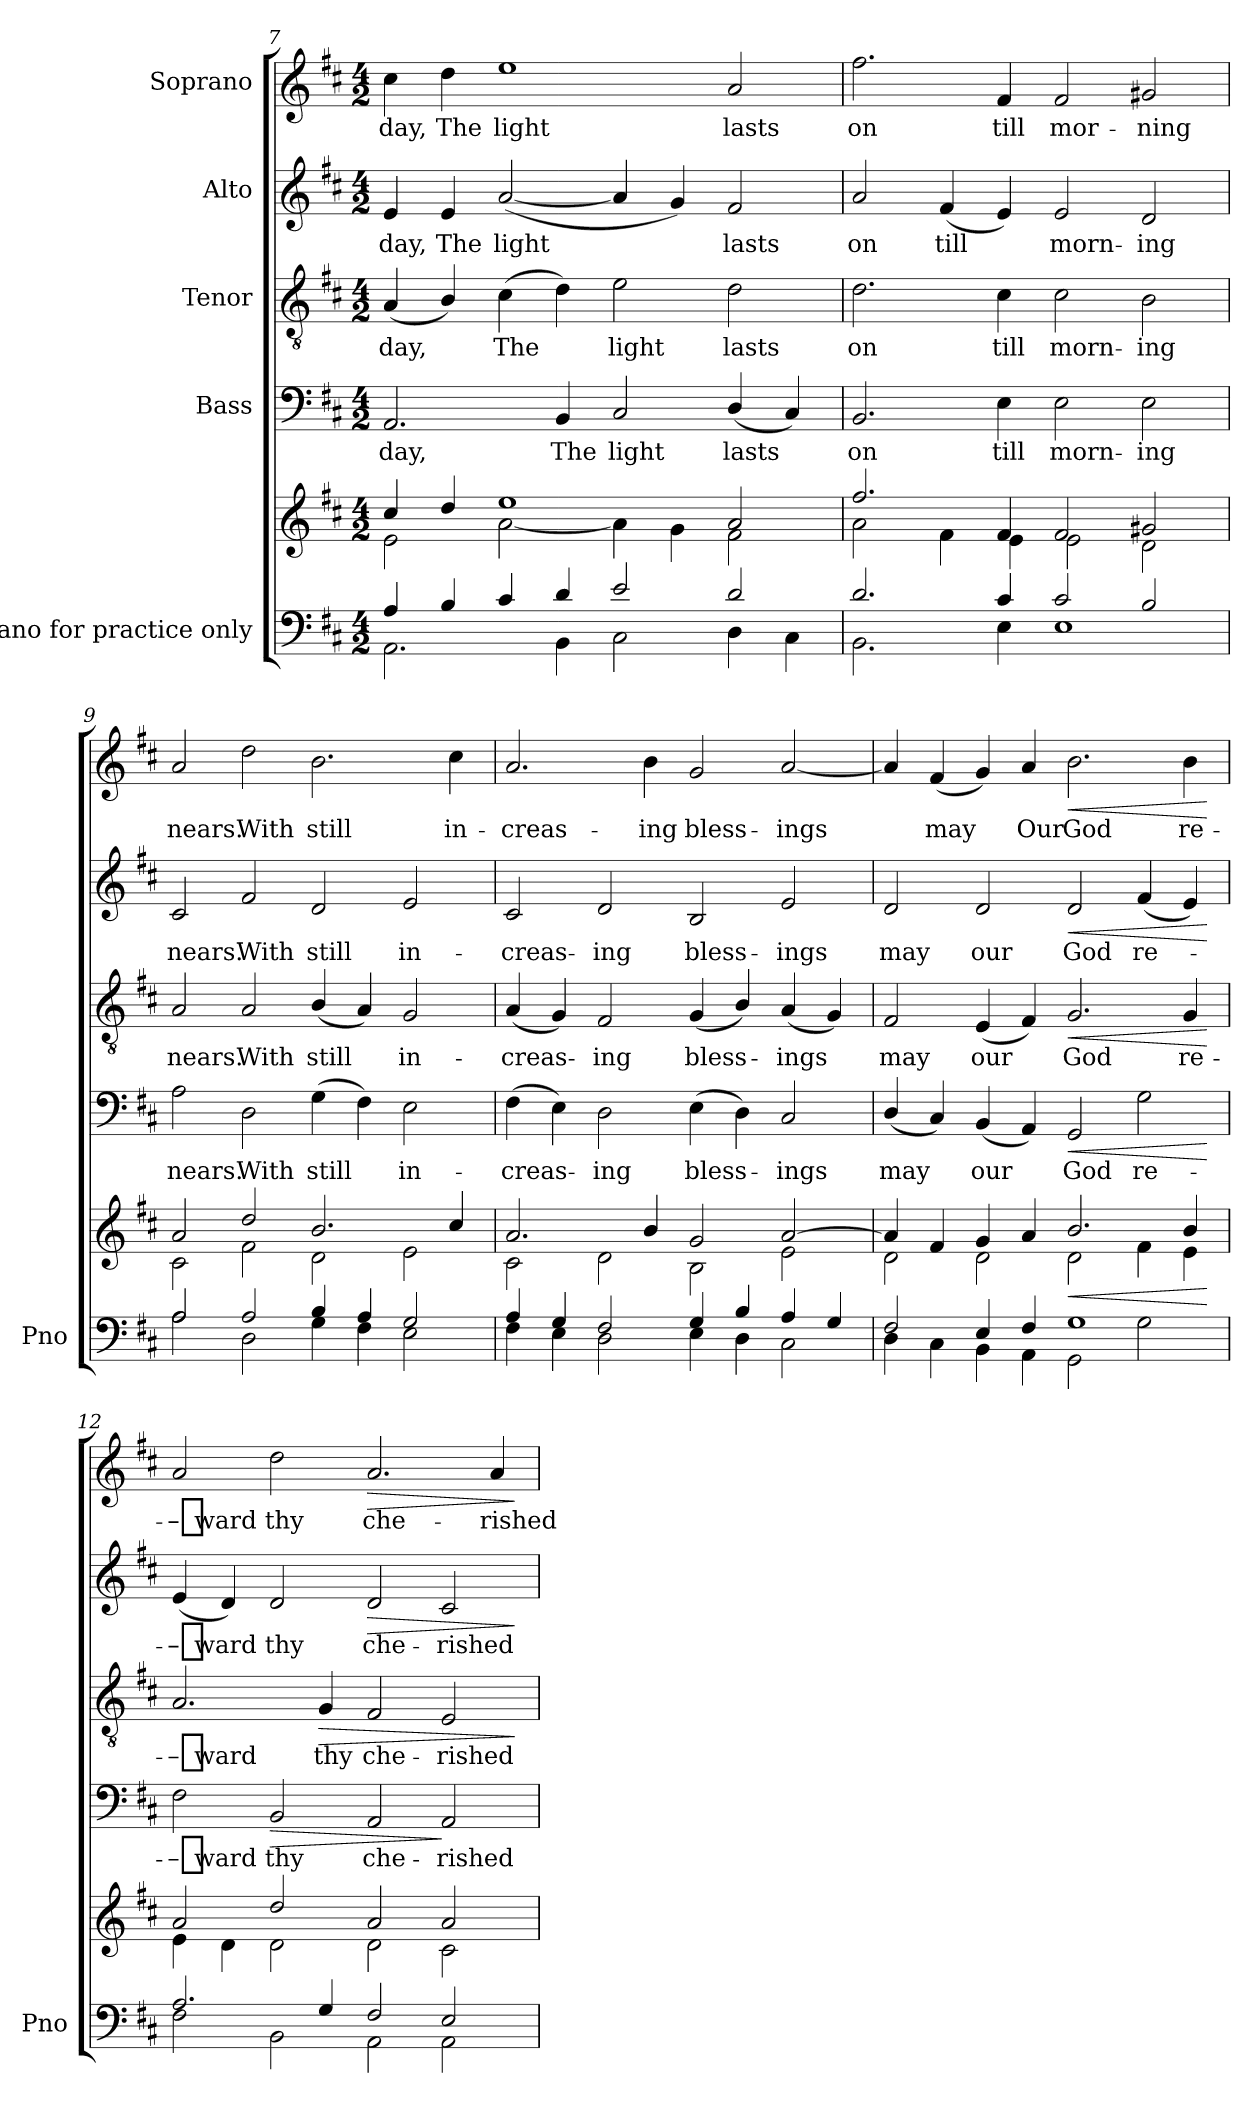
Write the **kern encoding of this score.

**kern	**kern	**dynam	**kern	**text	**dynam	**kern	**text	**dynam	**kern	**text	**dynam	**kern	**text	**dynam
*part5	*part5	*part5	*part4	*part4	*part4	*part3	*part3	*part3	*part2	*part2	*part2	*part1	*part1	*part1
*staff6	*staff5	*staff5/6	*staff4	*staff4	*staff4	*staff3	*staff3	*staff3	*staff2	*staff2	*staff2	*staff1	*staff1	*staff1
*I"Piano for practice only	*	*	*I"Bass	*	*	*I"Tenor	*	*	*I"Alto	*	*	*I"Soprano	*	*
*I'Pno	*	*	*	*	*	*	*	*	*	*	*	*	*	*
*clefF4	*clefG2	*	*clefF4	*	*	*clefGv2	*	*	*clefG2	*	*	*clefG2	*	*
*k[f#c#]	*k[f#c#]	*	*k[f#c#]	*	*	*k[f#c#]	*	*	*k[f#c#]	*	*	*k[f#c#]	*	*
*M4/2	*M4/2	*	*M4/2	*	*	*M4/2	*	*	*M4/2	*	*	*M4/2	*	*
=7	=7	=7	=7	=7	=7	=7	=7	=7	=7	=7	=7	=7	=7	=7
*^	*^	*	*	*	*	*	*	*	*	*	*	*	*	*
!	!	!	!	!	!	!LO:LY:b	!	!	!LO:LY:b	!	!	!LO:LY:b	!	!	!LO:LY:b	!
4A/	2.AA\	4cc#/	2e\	.	2.AA/	day,	.	(<4A/	day,	.	4e/	day,	.	4cc#\	day,	.
!	!	!	!	!	!	!	!	!	!	!	!	!LO:LY:b	!	!	!LO:LY:b	!
4B/	.	4dd/	.	.	.	.	.	4B/)	.	.	4e/	The	.	4dd\	The	.
!	!	!	!	!	!	!	!	!	!LO:LY:b	!	!	!LO:LY:b	!	!	!LO:LY:b	!
4c#/	.	1ee	[2a\	.	.	.	.	(>4c#\	The	.	(<[2a/	light	.	1ee	light	.
!	!	!	!	!	!	!LO:LY:b	!	!	!	!	!	!	!	!	!	!
4d/	4BB\	.	.	.	4BB/	The	.	4d\)	.	.	.	.	.	.	.	.
!	!	!	!	!	!	!LO:LY:b	!	!	!LO:LY:b	!	!	!	!	!	!	!
2e/	2C#\	.	4a\]	.	2C#/	light	.	2e\	light	.	4a/]	.	.	.	.	.
.	.	.	4g\	.	.	.	.	.	.	.	4g/)	.	.	.	.	.
!	!	!	!	!	!	!LO:LY:b	!	!	!LO:LY:b	!	!	!LO:LY:b	!	!	!LO:LY:b	!
2d/	4D\	2a/	2f#\	.	(<4D/	lasts	.	2d\	lasts	.	2f#/	lasts	.	2a/	lasts	.
.	4C#\	.	.	.	4C#/)	.	.	.	.	.	.	.	.	.	.	.
!!LO:PB:g=z
=8	=8	=8	=8	=8	=8	=8	=8	=8	=8	=8	=8	=8	=8	=8	=8	=8
!	!	!	!	!	!	!LO:LY:b	!	!	!LO:LY:b	!	!	!LO:LY:b	!	!	!LO:LY:b	!
2.d/	2.BB\	2.ff#/	2a\	.	2.BB/	on	.	2.d\	on	.	2a/	on	.	2.ff#\	on	.
!	!	!	!	!	!	!	!	!	!	!	!	!LO:LY:b	!	!	!	!
.	.	.	4f#\	.	.	.	.	.	.	.	(<4f#/	till	.	.	.	.
!	!	!	!	!	!	!LO:LY:b	!	!	!LO:LY:b	!	!	!	!	!	!LO:LY:b	!
4c#/	4E\	4f#/	4e\	.	4E\	till	.	4c#\	till	.	4e/)	.	.	4f#/	till	.
!	!	!	!	!	!	!LO:LY:b	!	!	!LO:LY:b	!	!	!LO:LY:b	!	!	!LO:LY:b	!
2c#/	1E	2f#/	2e\	.	2E\	morn-	.	2c#\	morn-	.	2e/	-morn-	.	2f#/	mor-	.
!	!	!	!	!	!	!LO:LY:b	!	!	!LO:LY:b	!	!	!LO:LY:b	!	!	!LO:LY:b	!
2B/	.	2g#X/	2d\	.	2E\	-ing	.	2B\	-ing	.	2d/	-ing	.	2g#X/	-ning	.
=9	=9	=9	=9	=9	=9	=9	=9	=9	=9	=9	=9	=9	=9	=9	=9	=9
!	!	!	!	!	!	!LO:LY:b	!	!	!LO:LY:b	!	!	!LO:LY:b	!	!	!LO:LY:b	!
2A/	2A\	2a/	2c#\	.	2A\	nears.	.	2A/	nears.	.	2c#/	nears.	.	2a/	nears.	.
!	!	!	!	!	!	!LO:LY:b	!	!	!LO:LY:b	!	!	!LO:LY:b	!	!	!LO:LY:b	!
2A/	2D\	2dd/	2f#\	.	2D\	With	.	2A/	With	.	2f#/	With	.	2dd\	With	.
!	!	!	!	!	!	!LO:LY:b	!	!	!LO:LY:b	!	!	!LO:LY:b	!	!	!LO:LY:b	!
4B/	4G\	2.b/	2d\	.	(>4G\	still	.	(<4B/	still	.	2d/	still	.	2.b\	still	.
4A/	4F#\	.	.	.	4F#\)	.	.	4A/)	.	.	.	.	.	.	.	.
!	!	!	!	!	!	!LO:LY:b	!	!	!LO:LY:b	!	!	!LO:LY:b	!	!	!	!
2G/	2E\	.	2e\	.	2E\	in-	.	2G/	in-	.	2e/	in-	.	.	.	.
!	!	!	!	!	!	!	!	!	!	!	!	!	!	!	!LO:LY:b	!
.	.	4cc#/	.	.	.	.	.	.	.	.	.	.	.	4cc#\	in-	.
=10	=10	=10	=10	=10	=10	=10	=10	=10	=10	=10	=10	=10	=10	=10	=10	=10
!	!	!	!	!	!	!LO:LY:b	!	!	!LO:LY:b	!	!	!LO:LY:b	!	!	!LO:LY:b	!
4A/	4F#\	2.a/	2c#\	.	(>4F#\	-creas-	.	(<4A/	-creas-	.	2c#/	-creas-	.	2.a/	-creas-	.
4G/	4E\	.	.	.	4E\)	.	.	4G/)	.	.	.	.	.	.	.	.
!	!	!	!	!	!	!LO:LY:b	!	!	!LO:LY:b	!	!	!LO:LY:b	!	!	!	!
2F#/	2D\	.	2d\	.	2D\	-ing	.	2F#/	-ing	.	2d/	-ing	.	.	.	.
!	!	!	!	!	!	!	!	!	!	!	!	!	!	!	!LO:LY:b	!
.	.	4b/	.	.	.	.	.	.	.	.	.	.	.	4b\	-ing	.
!	!	!	!	!	!	!LO:LY:b	!	!	!LO:LY:b	!	!	!LO:LY:b	!	!	!LO:LY:b	!
4G/	4E\	2g/	2B\	.	(>4E\	bless-	.	(<4G/	bless-	.	2B/	bless-	.	2g/	bless-	.
4B/	4D\	.	.	.	4D\)	.	.	4B/)	.	.	.	.	.	.	.	.
!	!	!	!	!	!	!LO:LY:b	!	!	!LO:LY:b	!	!	!LO:LY:b	!	!	!LO:LY:b	!
4A/	2C#\	[2a/	2e\	.	2C#/	-ings	.	(<4A/	-ings	.	2e/	-ings	.	[2a/	-ings	.
4G/	.	.	.	.	.	.	.	4G/)	.	.	.	.	.	.	.	.
=11	=11	=11	=11	=11	=11	=11	=11	=11	=11	=11	=11	=11	=11	=11	=11	=11
!	!	!	!	!	!	!LO:LY:b	!	!	!LO:LY:b	!	!	!LO:LY:b	!	!	!	!
2F#/	4D\	4a/]	2d\	.	(<4D/	may	.	2F#/	may	.	2d/	may	.	4a/]	.	.
!	!	!	!	!	!	!	!	!	!	!	!	!	!	!	!LO:LY:b	!
.	4C#\	4f#/	.	.	4C#/)	.	.	.	.	.	.	.	.	(<4f#/	may	.
!	!	!	!	!	!	!LO:LY:b	!	!	!LO:LY:b	!	!	!LO:LY:b	!	!	!	!
4E/	4BB\	4g/	2d\	.	(<4BB/	our	.	(<4E/	our	.	2d/	our	.	4g/)	.	.
!	!	!	!	!	!	!	!	!	!	!	!	!	!	!	!LO:LY:b	!
4F#/	4AA\	4a/	.	.	4AA/)	.	.	4F#/)	.	.	.	.	.	4a/	Our	.
!	!	!	!	!LO:HP:b	!	!LO:LY:b	!LO:HP:b	!	!LO:LY:b	!LO:HP:b	!	!LO:LY:b	!LO:HP:b	!	!LO:LY:b	!LO:HP:b
1G	2GG\	2.b/	2d\	<	2GG/	God	<	2.G/	God	<	2d/	God	<	2.b\	God	<
!	!	!	!	!	!	!LO:LY:b	!	!	!	!	!	!LO:LY:b	!	!	!	!
.	2G\	.	4f#\	.	2G\	re-	.	.	.	.	(<4f#/	re-	.	.	.	.
!	!	!	!	!	!	!	!	!	!LO:LY:b	!	!	!	!	!	!LO:LY:b	!
.	.	4b/	4e\	.	.	.	.	4G/	re-	.	4e/)	.	.	4b\	re-	.
*v	*v	*	*	*	*	*	*	*	*	*	*	*	*	*	*	*
*	*v	*v	*	*	*	*	*	*	*	*	*	*	*	*	*
.	.	[	.	.	[	.	.	[	.	.	[	.	.	[
!!LO:LB:g=z
=12	=12	=12	=12	=12	=12	=12	=12	=12	=12	=12	=12	=12	=12	=12
*^	*^	*	*	*	*	*	*	*	*	*	*	*	*	*
!	!	!	!	!	!	!LO:LY:b	!	!	!LO:LY:b	!	!	!LO:LY:b	!	!	!LO:LY:b	!
2.A/	2F#\	2a/	4e\	.	2F#\	-– ward	.	2.A/	-– ward	.	(<4e/	-– ward	.	2a/	-– ward	.
.	.	.	4d\	.	.	.	.	.	.	.	4d/)	.	.	.	.	.
!	!	!	!	!	!	!LO:LY:b	!LO:HP:b	!	!	!	!	!LO:LY:b	!	!	!LO:LY:b	!
.	2BB\	2dd/	2d\	.	2BB/	thy	>	.	.	.	2d/	thy	.	2dd\	thy	.
!	!	!	!	!	!	!	!	!	!LO:LY:b	!LO:HP:b	!	!	!	!	!	!
4G/	.	.	.	.	.	.	.	4G/	thy	>	.	.	.	.	.	.
!	!	!	!	!	!	!LO:LY:b	!	!	!LO:LY:b	!	!	!LO:LY:b	!LO:HP:b	!	!LO:LY:b	!LO:HP:b
2F#/	2AA\	2a/	2d\	.	2AA/	che-	.	2F#/	che-	.	2d/	che-	>	2.a/	che-	>
!	!	!	!	!	!	!LO:LY:b	!	!	!LO:LY:b	!	!	!LO:LY:b	!	!	!	!
2E/	2AA\	2a/	2c#\	.	2AA/	-rished	]	2E/	-rished	.	2c#/	-rished	.	.	.	.
!	!	!	!	!	!	!	!	!	!	!	!	!	!	!	!LO:LY:b	!
.	.	.	.	.	.	.	.	.	.	.	.	.	.	4a/	-rished	.
*v	*v	*	*	*	*	*	*	*	*	*	*	*	*	*	*	*
*	*v	*v	*	*	*	*	*	*	*	*	*	*	*	*	*
.	.	.	.	.	.	.	.	]	.	.	]	.	.	]
=	=	=	=	=	=	=	=	=	=	=	=	=	=	=
*-	*-	*-	*-	*-	*-	*-	*-	*-	*-	*-	*-	*-	*-	*-
